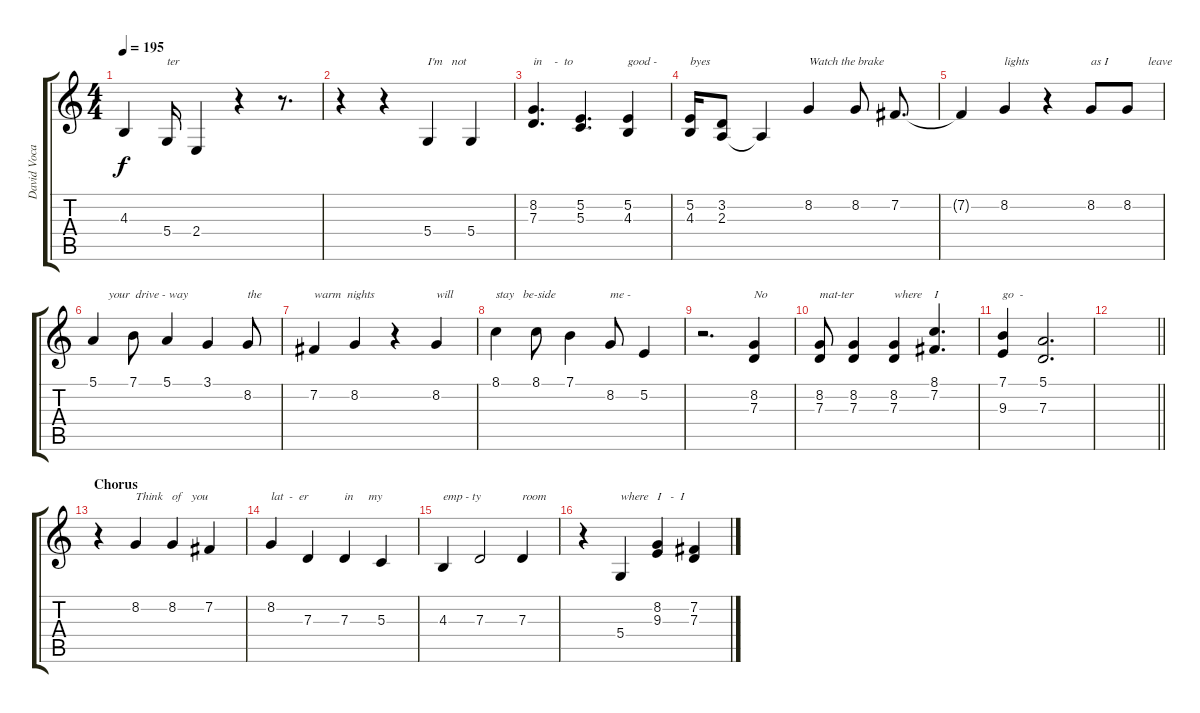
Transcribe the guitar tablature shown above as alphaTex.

\track ("David Vocals" "David Voca") {instrument synthvoice}
\staff {score tabs}
\tuning (E4 B3 G3 D3 A2 E2) {hide}
\ts (4 4)
\tempo 195
\clef g2
\ks c
4.3{t}.4{dy f} 5.4.16{txt "ter"} 2.4.4 r.4 r.8{d} |
r.4 r.4 5.4.4{txt "I'm   not"} 5.4.4 |
(8.2 7.3).4{d txt "in    -  to"} (5.2 5.3).4{d} (5.2 4.3).4{txt "good -"} |
(5.2 4.3).16{txt "byes"} (3.2 2.3).8 2.3{t}.4 8.2.4{txt "Watch the brake"} 8.2.8 7.2.8{d} |
7.2{t}.4 8.2.4{txt "lights"} r.4 8.2.8{txt "as I"} 8.2.8{txt "       leave"} |
5.1.4{txt "     your  drive - way"} 7.1.8 5.1.4 3.1.4 8.2.8{txt "the"} |
7.2.4{txt "warm  nights"} 8.2.4 r.4 8.2.4{txt "will"} |
8.1.4{txt "stay   be-side"} 8.1.8 7.1.4 8.2.8{txt "me -"} 5.2.4 |
r.2{d} (8.2 7.3).4{txt "No"} |
(8.2 7.3).8{txt "mat-ter"} (8.2 7.3).4 (8.2 7.3).4{txt "where"} (8.1 7.2).4{d txt "I"} |
(7.1 9.3).4{txt "go  -"} (5.1 7.3).2{d} |
\barLineRight lightlight
|
\section ("" "Chorus")
r.4 8.2.4{txt "Think   of   you"} 8.2.4 7.2.4 |
8.2.4{txt "lat  -  er"} 7.3.4 7.3.4{txt "in     my"} 5.3.4 |
4.3.4{txt "emp - ty"} 7.3.2 7.3.4{txt "room"} |
r.4 5.4.4{txt "where"} (8.2 9.3).4{txt "I   -  I"} (7.2 7.3).4
